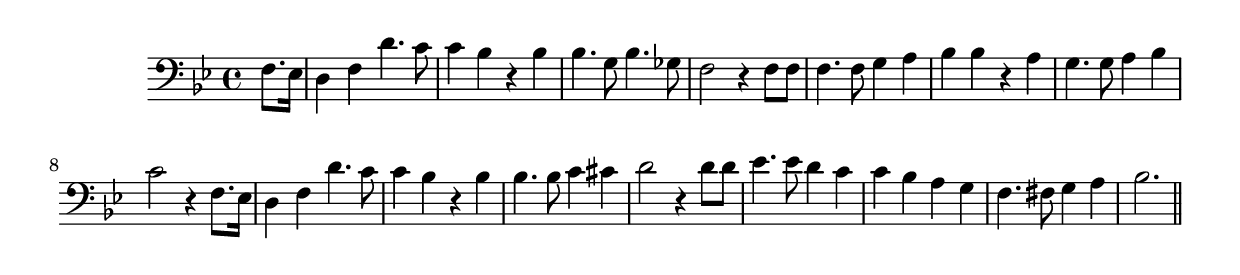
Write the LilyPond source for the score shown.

\version "2.14.0"
%{\header {
  title = "The Orange and the Black"
  composer = "Frances Shackleton"
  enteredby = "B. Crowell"
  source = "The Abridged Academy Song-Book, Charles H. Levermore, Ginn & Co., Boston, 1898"
}%}
\score{{\key bes \major
\time 4/4
%{\tempo 4=100
%}\clef bass
\relative c {
  \partial 4
  f8. es16 |
  d4 f d'4. c8 | c4 bes r bes | bes4. g8 bes4. ges8 | f2 r4 f8 f |
  f4. f8 g4 a | bes bes r a | g4. g8 a4 bes | c2 r4   f,8. es16 |
  d4 f d'4. c8 | c4 bes r bes | bes4. bes8 c4 cis | d2 r4 d8 d |
  es4. es8 d4 c | c bes a g | f4. fis8 g4 a | bes2.
  \bar "||"
}

}}